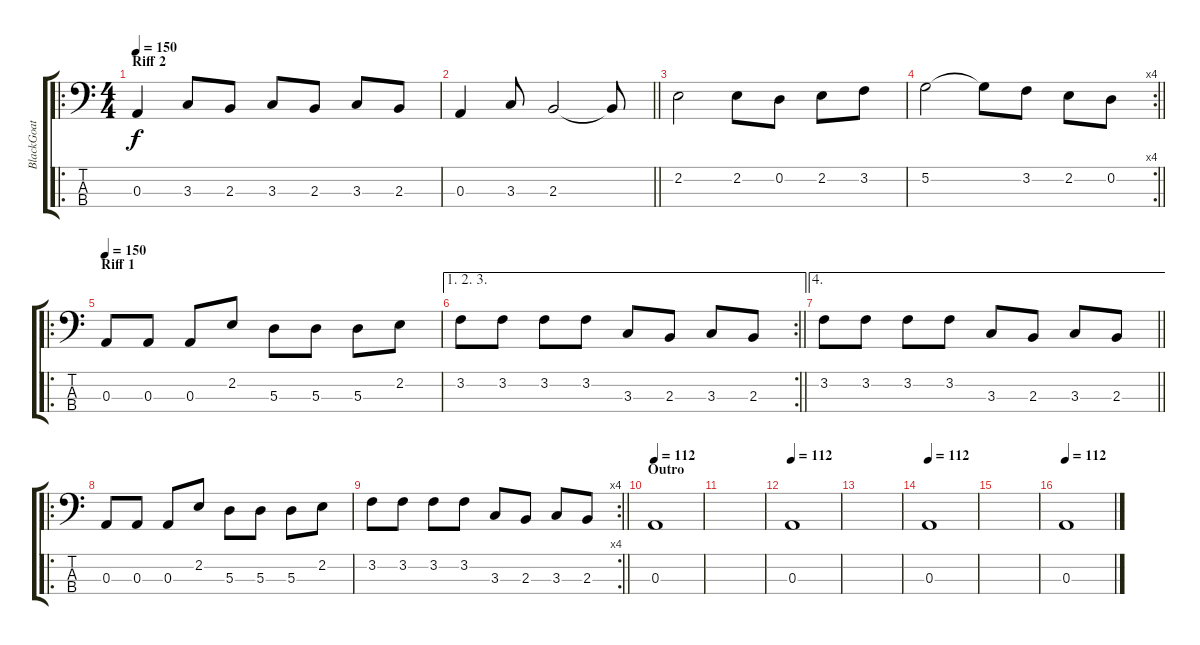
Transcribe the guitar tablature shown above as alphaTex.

\track ("BlackGoat" "BlackGoat") {instrument electricbasspick}
\staff {score tabs}
\tuning (G2 D2 A1 E1) {hide}
\ro
\ts (4 4)
\section ("" "Riff 2")
\tempo 150
\clef f4
\ks c
0.3.4{dy f} 3.3.8 2.3.8 3.3.8 2.3.8 3.3.8 2.3.8 |
\barLineRight lightlight
0.3.4 3.3.8 2.3.2 2.3{t}.8 |
2.2.2 2.2.8 0.2.8 2.2.8 3.2.8 |
\rc 4
\barLineRight lightlight
5.2.2 5.2{t}.8 3.2.8 2.2.8 0.2.8 |
\ro
\section ("" "Riff 1")
\tempo 150
0.3.8 0.3.8 0.3.8 2.2.8 5.3.8 5.3.8 5.3.8 2.2.8 |
\ae (1 2 3)
\rc 2
\barLineRight lightlight
3.2.8 3.2.8 3.2.8 3.2.8 3.3.8 2.3.8 3.3.8 2.3.8 |
\ae 4
\barLineRight lightlight
3.2.8 3.2.8 3.2.8 3.2.8 3.3.8 2.3.8 3.3.8 2.3.8 |
\ro
0.3.8 0.3.8 0.3.8 2.2.8 5.3.8 5.3.8 5.3.8 2.2.8 |
\rc 4
\barLineRight lightlight
3.2.8 3.2.8 3.2.8 3.2.8 3.3.8 2.3.8 3.3.8 2.3.8 |
\section ("" "Outro")
\tempo 112
0.3.1 |
|
\tempo 112
0.3.1 |
|
\tempo 112
0.3.1 |
|
\tempo 112
0.3.1
